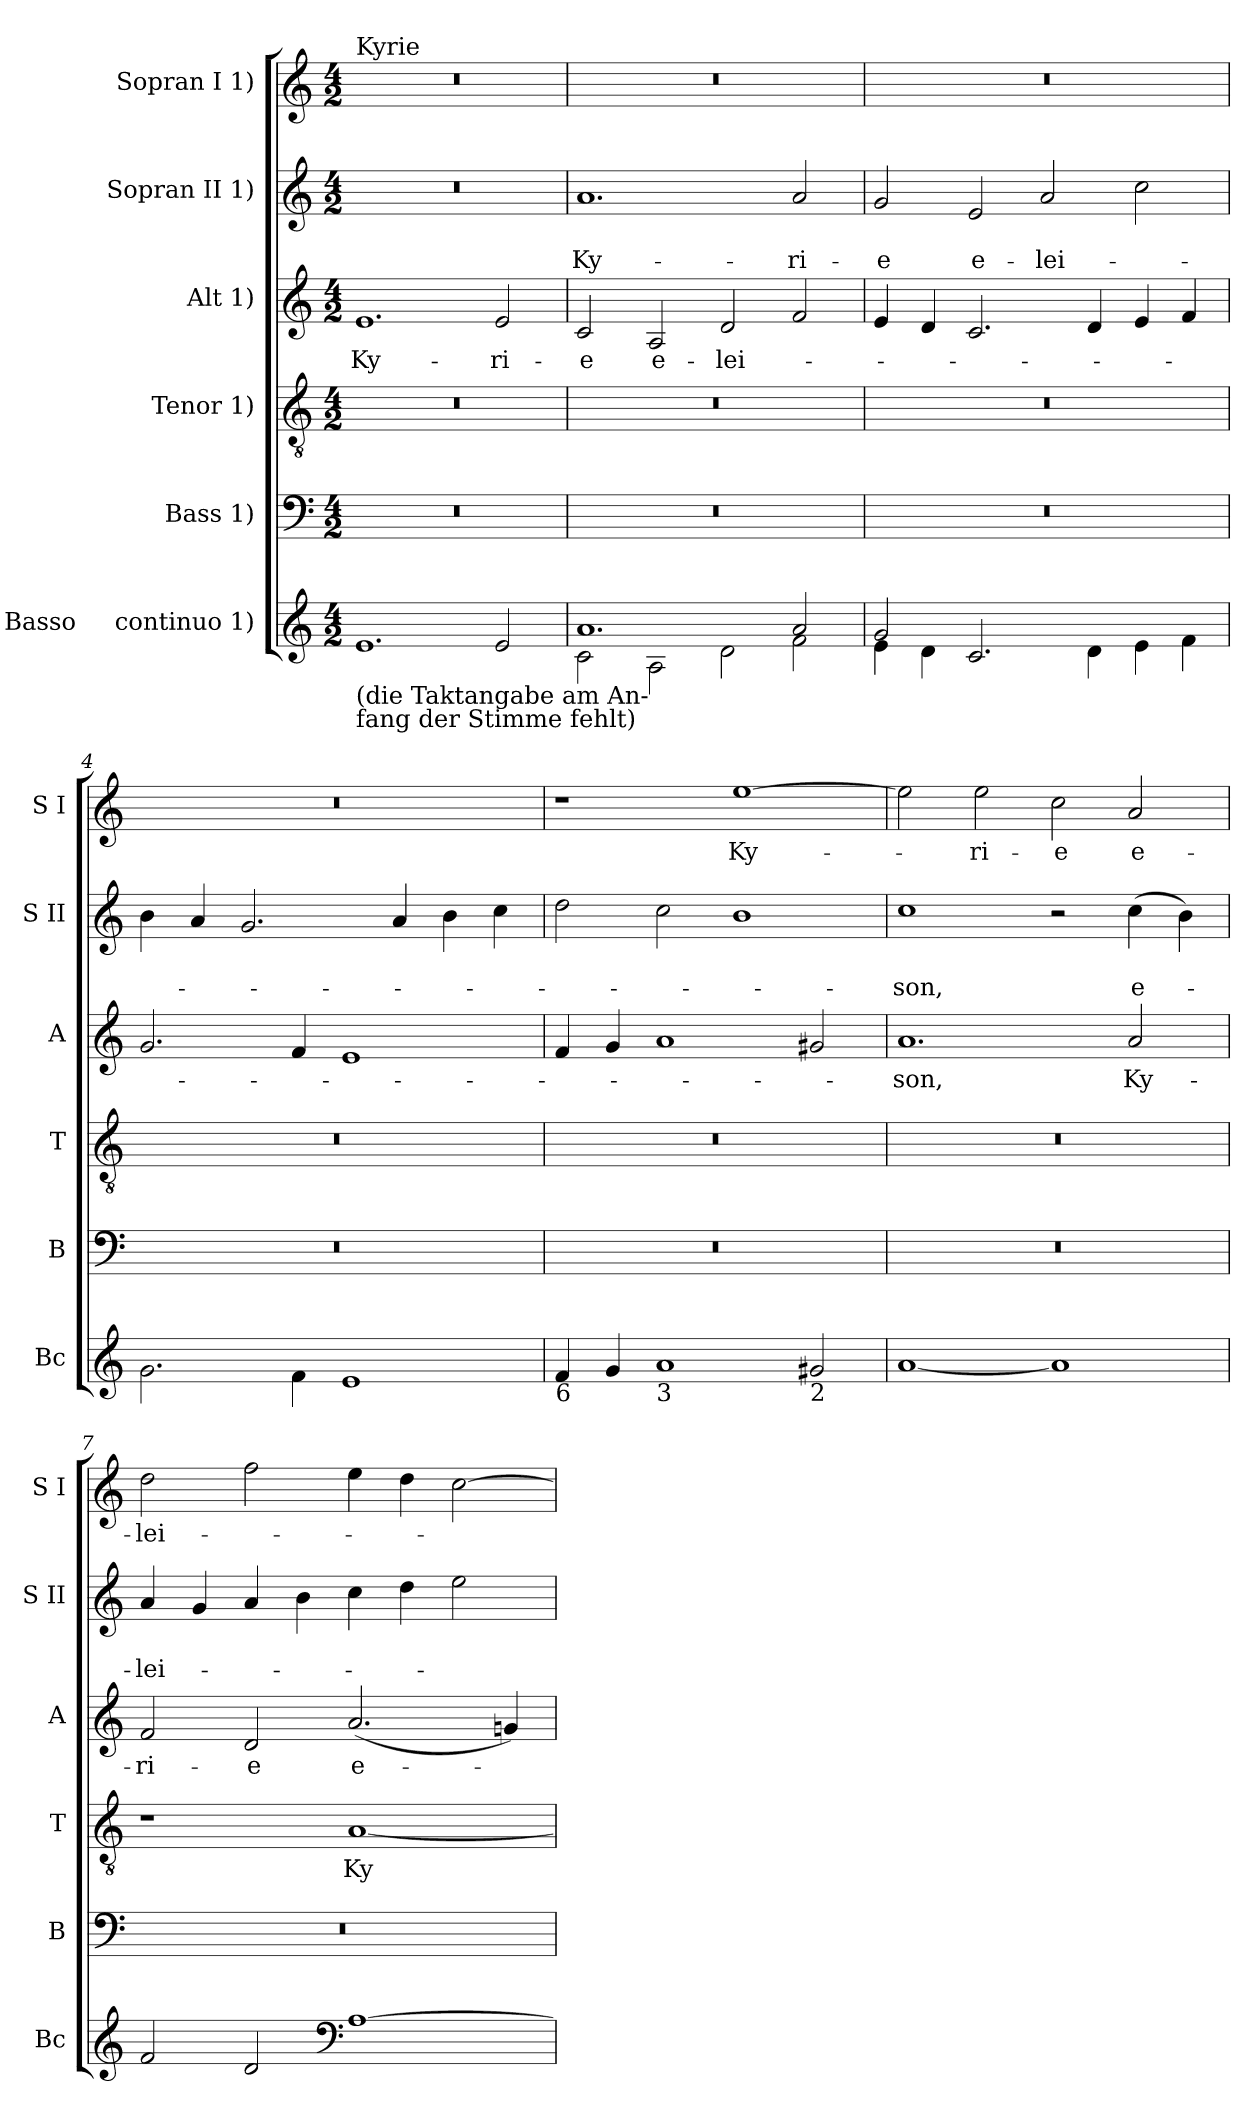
**kern	**kern	**kern	**text	**kern	**text	**kern	**text	**text	**kern	**text
*part6	*part5	*part4	*part4	*part3	*part3	*part2	*part2	*part2	*part1	*part1
*staff6	*staff5	*staff4	*staff4	*staff3	*staff3	*staff2	*staff2	*staff2	*staff1	*staff1
*I"Basso     continuo 1)	*I"Bass 1)	*I"Tenor 1)	*	*I"Alt 1)	*	*I"Sopran II 1)	*	*	*I"Sopran I 1)	*
*I'Bc	*I'B	*I'T	*	*I'A	*	*I'S II	*	*	*I'S I	*
!!LO:PB:g=z
*clefG2	*clefF4	*clefGv2	*	*clefG2	*	*clefG2	*	*	*clefG2	*
*k[]	*k[]	*k[]	*	*k[]	*	*k[]	*	*	*k[]	*
*C:	*C:	*C:	*	*C:	*	*C:	*	*	*C:	*
*M4/2	*M4/2	*M4/2	*	*M4/2	*	*M4/2	*	*	*M4/2	*
=1	=1	=1	=1	=1	=1	=1	=1	=1	=1	=1
!	!	!	!	!	!	!	!	!	!LO:TX:a:t=Kyrie	!
!LO:TX:b:t=(die Taktangabe am An-\nfang der Stimme fehlt)	!	!	!	!	!	!	!	!	!	!
1.e	0r	0r	.	1.e	Ky-	0r	.	.	0r	.
2e/	.	.	.	2e/	-ri-	.	.	.	.	.
=2	=2	=2	=2	=2	=2	=2	=2	=2	=2	=2
*^	*	*	*	*	*	*	*	*	*	*
2c\	1.a	0r	0r	.	2c/	-e	1.a	.	Ky-	0r	.
2A\	.	.	.	.	2A/	e-	.	.	.	.	.
2d\	.	.	.	.	2d/	-lei-	.	.	.	.	.
2f\	2a/	.	.	.	2f/	.	2a/	.	-ri-	.	.
=3	=3	=3	=3	=3	=3	=3	=3	=3	=3	=3	=3
4e\	2g/	0r	0r	.	4e/	.	2g/	.	-e	0r	.
4d\	.	.	.	.	4d/	.	.	.	.	.	.
2.c/	2ryy	.	.	.	2.c/	.	2e/	.	e-	.	.
.	1ryy	.	.	.	.	.	2a/	.	-lei-	.	.
4d\	.	.	.	.	4d/	.	.	.	.	.	.
4e\	.	.	.	.	4e/	.	2cc\	.	.	.	.
4f\	.	.	.	.	4f/	.	.	.	.	.	.
*v	*v	*	*	*	*	*	*	*	*	*	*
=4	=4	=4	=4	=4	=4	=4	=4	=4	=4	=4
2.g\	0r	0r	.	2.g/	.	4b\	.	.	0r	.
.	.	.	.	.	.	4a/	.	.	.	.
.	.	.	.	.	.	2.g/	.	.	.	.
4f\	.	.	.	4f/	.	.	.	.	.	.
1e	.	.	.	1e	.	.	.	.	.	.
.	.	.	.	.	.	4a/	.	.	.	.
.	.	.	.	.	.	4b\	.	.	.	.
.	.	.	.	.	.	4cc\	.	.	.	.
=5	=5	=5	=5	=5	=5	=5	=5	=5	=5	=5
!LO:TX:b:t=6	!	!	!	!	!	!	!	!	!	!
4f/	0r	0r	.	4f/	.	2dd\	.	.	1r	.
4g/	.	.	.	4g/	.	.	.	.	.	.
!LO:TX:b:t=3	!	!	!	!	!	!	!	!	!	!
1a	.	.	.	1a	.	2cc\	.	.	.	.
.	.	.	.	.	.	1b	.	.	[1ee	Ky-
!LO:TX:b:t=2	!	!	!	!	!	!	!	!	!	!
2g#X/	.	.	.	2g#X/	.	.	.	.	.	.
=6	=6	=6	=6	=6	=6	=6	=6	=6	=6	=6
[1a	0r	0r	.	1.a	-son,	1cc	.	-son,	2ee\]	.
.	.	.	.	.	.	.	.	.	2ee\	-ri-
1a]	.	.	.	.	.	2r	.	.	2cc\	-e
.	.	.	.	2a/	Ky-	(4cc\	.	e-	2a/	e-
.	.	.	.	.	.	4b\)	.	.	.	.
!!LO:LB:g=z
=7	=7	=7	=7	=7	=7	=7	=7	=7	=7	=7
2f/	0r	1r	.	2f/	-ri-	4a/	.	-lei-	2dd\	-lei-
.	.	.	.	.	.	4g/	.	.	.	.
2d/	.	.	.	2d/	-e	4a/	.	.	2ff\	.
.	.	.	.	.	.	4b\	.	.	.	.
*clefF4	*	*	*	*	*	*	*	*	*	*
[1A	.	[1A	Ky-	(2.a/	e-	4cc\	.	.	4ee\	.
.	.	.	.	.	.	4dd\	.	.	4dd\	.
.	.	.	.	.	.	2ee\	.	.	[2cc\	.
.	.	.	.	4gn/)	.	.	.	.	.	.
=	=	=	=	=	=	=	=	=	=	=
*-	*-	*-	*-	*-	*-	*-	*-	*-	*-	*-
